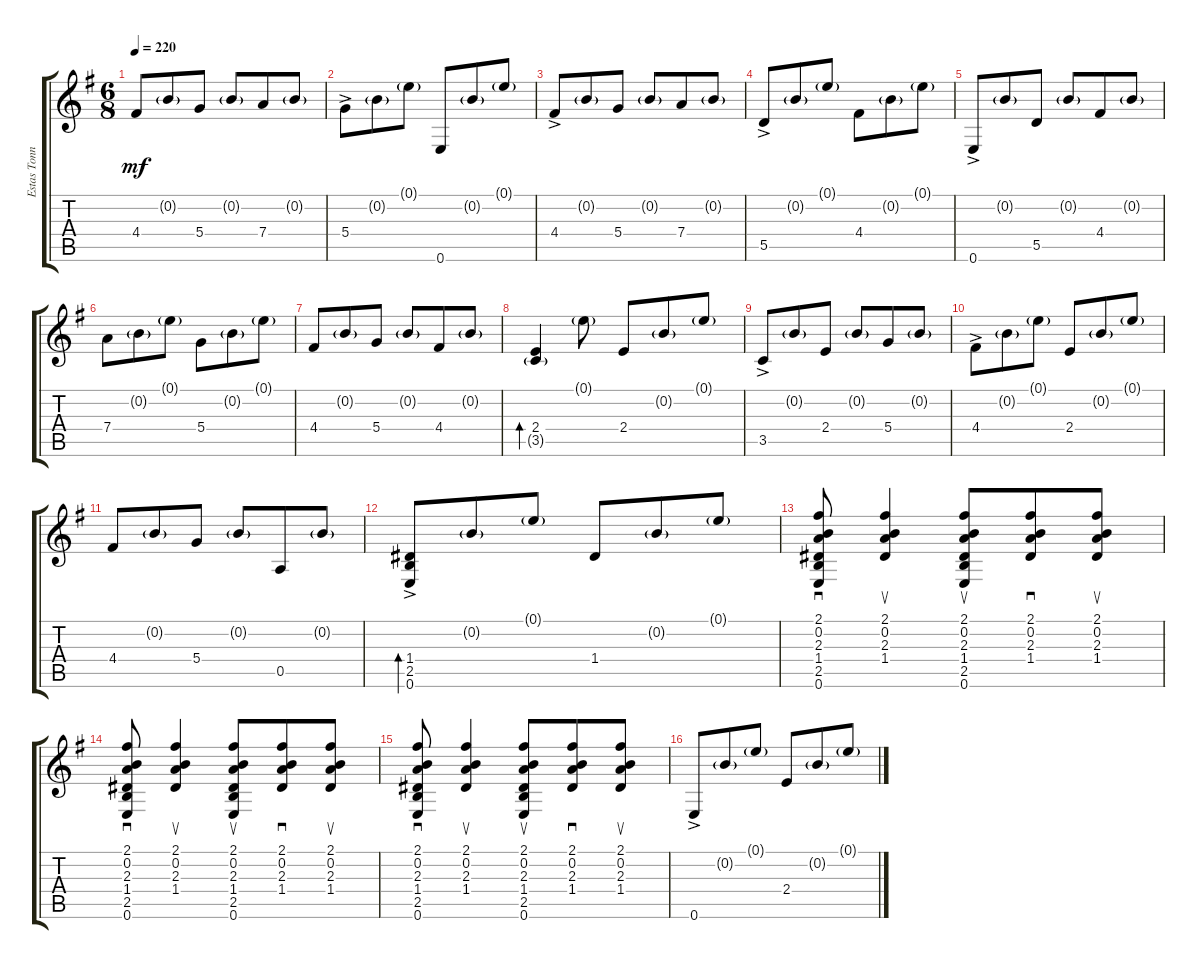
\track ("Estas Tonné" "Estas Tonn") {instrument acousticguitarnylon}
\staff {score tabs}
\tuning (E4 B3 G3 D3 A2 E2) {hide}
\ts (6 8)
\tempo 220
\clef g2
\ks eminor
4.4.8{dy mf} 0.2{g}.8 5.4.8 0.2{g}.8 7.4.8 0.2{g}.8 |
5.4{ac}.8 0.2{g}.8 0.1{g}.8 0.6.8 0.2{g}.8 0.1{g}.8 |
4.4{ac}.8 0.2{g}.8 5.4.8 0.2{g}.8 7.4.8 0.2{g}.8 |
5.5{ac}.8 0.2{g}.8 0.1{g}.8 4.4.8 0.2{g}.8 0.1{g}.8 |
0.6{ac}.8 0.2{g}.8 5.5.8 0.2{g}.8 4.4.8 0.2{g}.8 |
7.4.8 0.2{g}.8 0.1{g}.8 5.4.8 0.2{g}.8 0.1{g}.8 |
4.4.8 0.2{g}.8 5.4.8 0.2{g}.8 4.4.8 0.2{g}.8 |
(2.4 3.5{g}).4{bd 30} 0.1{g}.8 2.4.8 0.2{g}.8 0.1{g}.8 |
3.5{ac}.8 0.2{g}.8 2.4.8 0.2{g}.8 5.4.8 0.2{g}.8 |
4.4{ac}.8 0.2{g}.8 0.1{g}.8 2.4.8 0.2{g}.8 0.1{g}.8 |
4.4.8 0.2{g}.8 5.4.8 0.2{g}.8 0.5.8 0.2{g}.8 |
(1.4{ac} 2.5 0.6).8{bd 30} 0.2{g}.8 0.1{g}.8 1.4.8 0.2{g}.8 0.1{g}.8 |
(2.1 0.2 2.3 1.4 2.5 0.6).8{sd} (2.1 0.2 2.3 1.4).4{su} (2.1 0.2 2.3 1.4 2.5 0.6).8{su} (2.1 0.2 2.3 1.4).8{sd} (2.1 0.2 2.3 1.4).8{su} |
(2.1 0.2 2.3 1.4 2.5 0.6).8{sd} (2.1 0.2 2.3 1.4).4{su} (2.1 0.2 2.3 1.4 2.5 0.6).8{su} (2.1 0.2 2.3 1.4).8{sd} (2.1 0.2 2.3 1.4).8{su} |
(2.1 0.2 2.3 1.4 2.5 0.6).8{sd} (2.1 0.2 2.3 1.4).4{su} (2.1 0.2 2.3 1.4 2.5 0.6).8{su} (2.1 0.2 2.3 1.4).8{sd} (2.1 0.2 2.3 1.4).8{su} |
0.6{ac}.8 0.2{g}.8 0.1{g}.8 2.4.8 0.2{g}.8 0.1{g}.8
